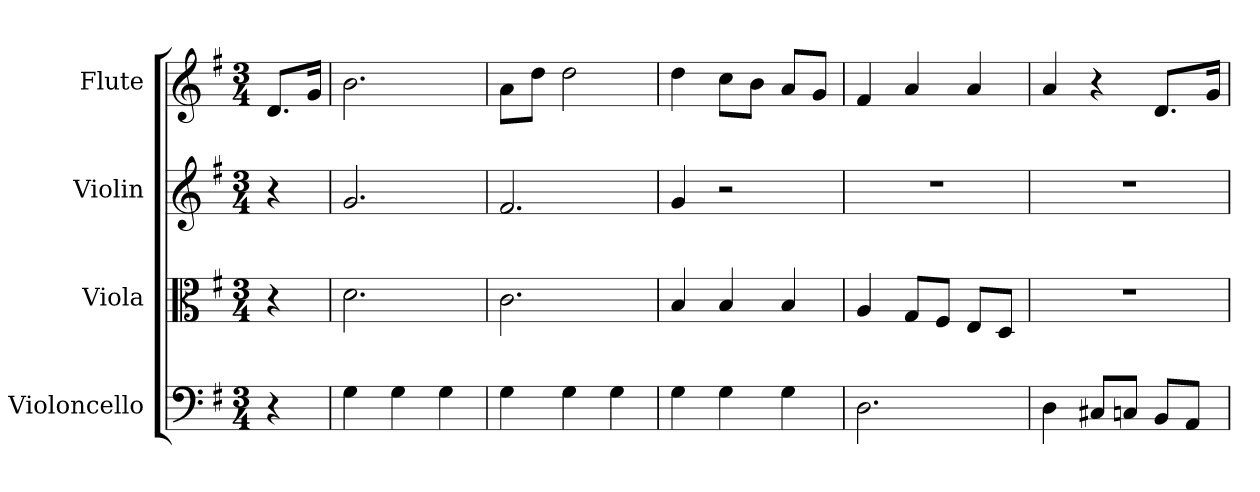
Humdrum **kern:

**kern	**kern	**kern	**kern
*part4	*part3	*part2	*part1
*staff4	*staff3	*staff2	*staff1
*I"Violoncello	*I"Viola	*I"Violin	*I"Flute
*I'Vc	*I'Vla	*I'Vln	*I'Fl
*clefF4	*clefC3	*	*
*k[f#]	*k[f#]	*k[f#]	*k[f#]
*G:	*G:	*G:	*G:
*M3/4	*M3/4	*M3/4	*M3/4
*MM112	*MM112	*MM112	*MM112
=	=	=	=
4r	4r	4r	8.dL
.	.	.	16gJk
=1	=1	=1	=1
4G	2.d	2.g	2.b
4G	.	.	.
4G	.	.	.
=2	=2	=2	=2
4G	2.c	2.f#	8aL
.	.	.	8ddJ
4G	.	.	2dd
4G	.	.	.
=3	=3	=3	=3
4G	4B	4g	4dd
4G	4B	2r	8ccL
.	.	.	8bJ
4G	4B	.	8aL
.	.	.	8gJ
=4	=4	=4	=4
2.D	4A	2.r	4f#
.	8G/L	.	4a
.	8F#/J	.	.
.	8E/L	.	4a
.	8D/J	.	.
=5	=5	=5	=5
4D	2.r	2.r	4a
8C#X/L	.	.	4r
8Cn/J	.	.	.
8BB/L	.	.	8.dL
8AA/J	.	.	.
.	.	.	16gJk
=	=	=	=
*-	*-	*-	*-
